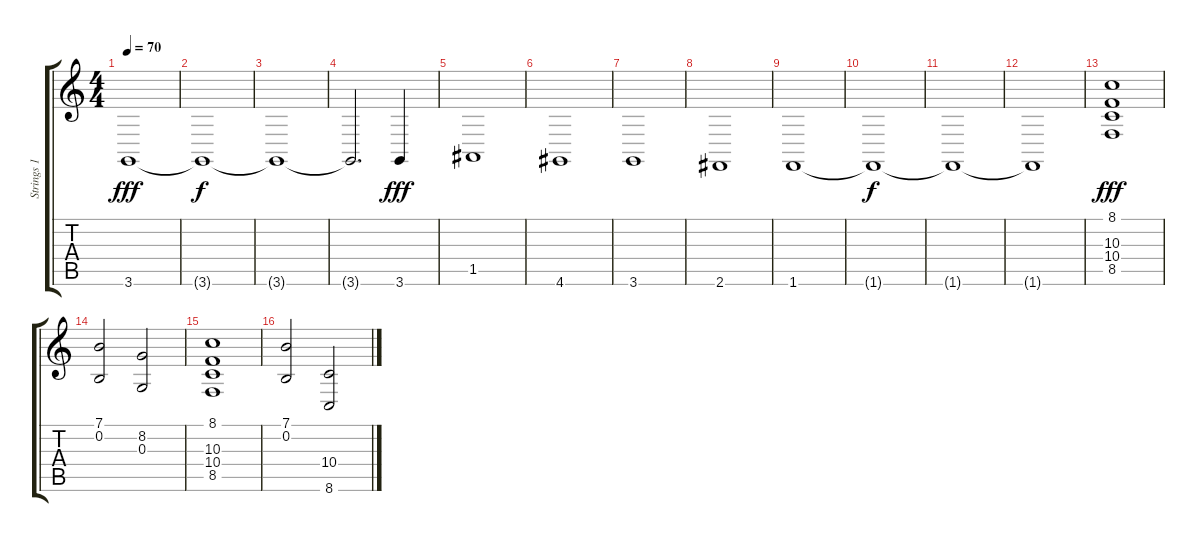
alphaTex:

\track ("Strings 1" "Strings 1") {instrument stringensemble1}
\staff {score tabs}
\tuning (E4 B3 G3 D3 A2 E2) {hide}
\ts (4 4)
\tempo 70
\clef g2
\ks c
3.6.1{dy fff} |
3.6{t}.1{dy f} |
3.6{t}.1 |
3.6{t}.2{d} 3.6.4{dy fff} |
1.5.1 |
4.6.1 |
3.6.1 |
2.6.1 |
1.6.1 |
1.6{t}.1{dy f} |
1.6{t}.1 |
1.6{t}.1 |
(8.1 10.3 10.4 8.5).1{dy fff} |
(7.1 0.2).2 (8.2 0.3).2 |
(8.1 10.3 10.4 8.5).1 |
(7.1 0.2).2 (10.4 8.6).2
